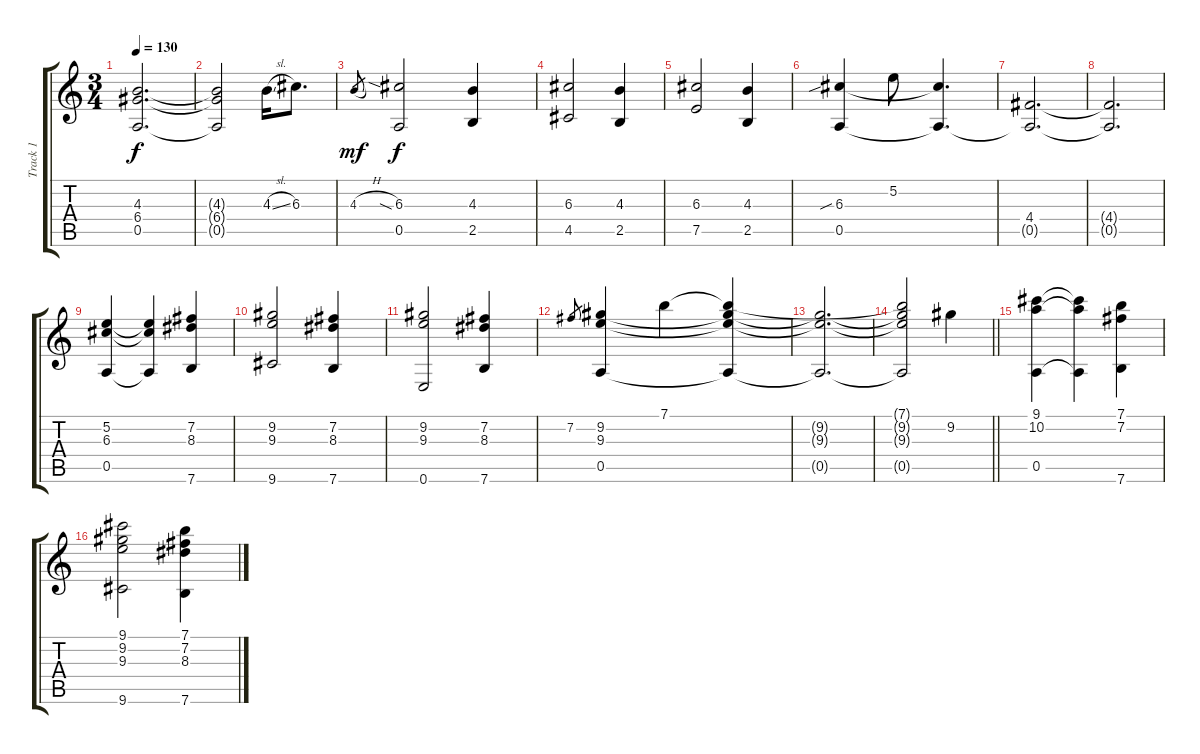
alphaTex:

\track ("Track 1" "Track 1") {instrument acousticguitarsteel}
\staff {score tabs}
\tuning (E4 B3 G3 D3 A2 E2) {hide}
\ts (3 4)
\tempo 130
\clef g2
\ks c
(4.3{t} 6.4{t} 0.5{t}).2{d dy f} |
(4.3{t} 6.4{t} 0.5{t}).2 4.3{sl}.16 6.3.8{d} |
4.3{h}.8{gr dy mf} (6.3{sia} 0.5).2{dy f} (4.3 2.5).4 |
(6.3 4.5).2 (4.3 2.5).4 |
(6.3 7.5).2 (4.3 2.5).4 |
(6.3{sib} 0.5).4 5.2.8 (6.3{t} 0.5{t}).4{d} |
(4.4 0.5{t}).2{d} |
(4.4{t} 0.5{t}).2{d} |
(5.2 6.3 0.5).4 (5.2{t} 6.3{t} 0.5{t}).4 (7.2 8.3 7.6).4 |
(9.2 9.3 9.6).2 (7.2 8.3 7.6).4 |
(9.2 9.3 0.6).2 (7.2 8.3 7.6).4 |
7.2.8{gr} (9.2 9.3 0.5).4 7.1.4 (7.1{t} 9.2{t} 9.3{t} 0.5{t}).4 |
(9.2{t} 9.3{t} 0.5{t}).2{d} |
\barLineRight lightlight
(7.1{t} 9.2{t} 9.3{t} 0.5{t}).2 9.2.4 |
(9.1 10.2 0.5).4 (9.1{t} 10.2{t} 0.5{t}).4 (7.1 7.2 7.6).4 |
(9.1 9.2 9.3 9.6).2 (7.1 7.2 8.3 7.6).4
